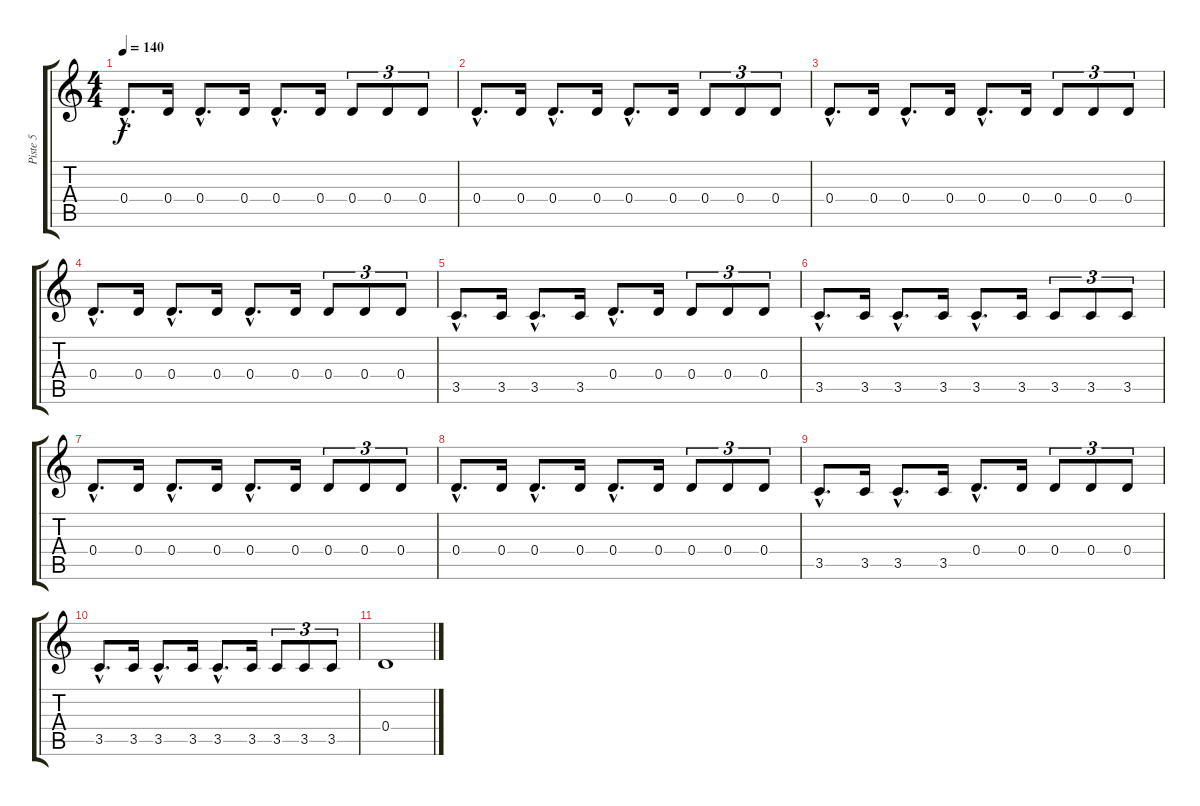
\track ("Piste 5" "Piste 5") {instrument acousticguitarnylon}
\staff {score tabs}
\tuning (E4 B3 G3 D3 A2 E2) {hide}
\ts (4 4)
\tempo 140
\clef g2
\ks c
0.4{hac}.8{d dy f} 0.4.16 0.4{hac}.8{d} 0.4.16 0.4{hac}.8{d} 0.4.16 0.4.8{tu (3 2)} 0.4.8{tu (3 2)} 0.4.8{tu (3 2)} |
0.4{hac}.8{d} 0.4.16 0.4{hac}.8{d} 0.4.16 0.4{hac}.8{d} 0.4.16 0.4.8{tu (3 2)} 0.4.8{tu (3 2)} 0.4.8{tu (3 2)} |
0.4{hac}.8{d} 0.4.16 0.4{hac}.8{d} 0.4.16 0.4{hac}.8{d} 0.4.16 0.4.8{tu (3 2)} 0.4.8{tu (3 2)} 0.4.8{tu (3 2)} |
0.4{hac}.8{d} 0.4.16 0.4{hac}.8{d} 0.4.16 0.4{hac}.8{d} 0.4.16 0.4.8{tu (3 2)} 0.4.8{tu (3 2)} 0.4.8{tu (3 2)} |
3.5{hac}.8{d} 3.5.16 3.5{hac}.8{d} 3.5.16 0.4{hac}.8{d} 0.4.16 0.4.8{tu (3 2)} 0.4.8{tu (3 2)} 0.4.8{tu (3 2)} |
3.5{hac}.8{d} 3.5.16 3.5{hac}.8{d} 3.5.16 3.5{hac}.8{d} 3.5.16 3.5.8{tu (3 2)} 3.5.8{tu (3 2)} 3.5.8{tu (3 2)} |
0.4{hac}.8{d} 0.4.16 0.4{hac}.8{d} 0.4.16 0.4{hac}.8{d} 0.4.16 0.4.8{tu (3 2)} 0.4.8{tu (3 2)} 0.4.8{tu (3 2)} |
0.4{hac}.8{d} 0.4.16 0.4{hac}.8{d} 0.4.16 0.4{hac}.8{d} 0.4.16 0.4.8{tu (3 2)} 0.4.8{tu (3 2)} 0.4.8{tu (3 2)} |
3.5{hac}.8{d} 3.5.16 3.5{hac}.8{d} 3.5.16 0.4{hac}.8{d} 0.4.16 0.4.8{tu (3 2)} 0.4.8{tu (3 2)} 0.4.8{tu (3 2)} |
3.5{hac}.8{d} 3.5.16 3.5{hac}.8{d} 3.5.16 3.5{hac}.8{d} 3.5.16 3.5.8{tu (3 2)} 3.5.8{tu (3 2)} 3.5.8{tu (3 2)} |
0.4.1
